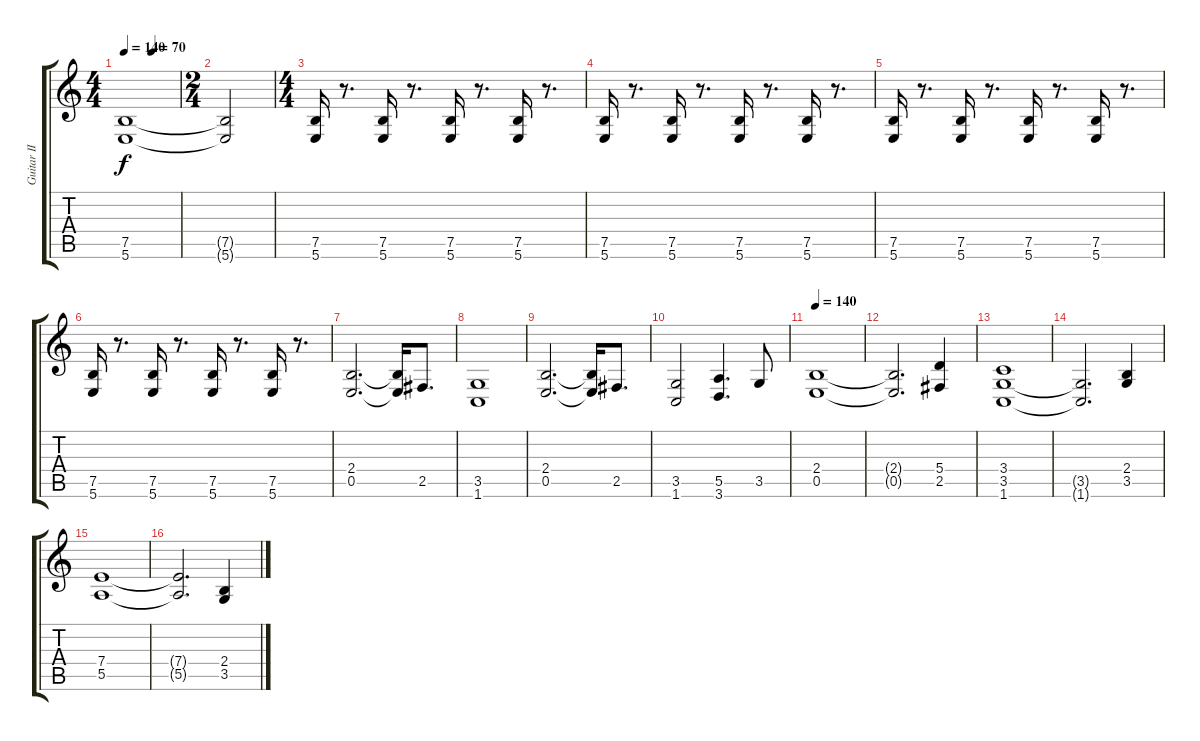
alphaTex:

\track ("Guitar II" "Guitar II") {instrument distortionguitar}
\staff {score tabs}
\tuning (B3 Gb3 D3 A2 E2 B1) {hide}
\ts (4 4)
\tempo 140
\tempo (70 0.5)
\clef g2
\ks c
(7.5{t} 5.6{t}).1{dy f} |
\ts (2 4)
(7.5{t} 5.6{t}).2 |
\ts (4 4)
(7.5 5.6).16 r.8{d} (7.5 5.6).16 r.8{d} (7.5 5.6).16 r.8{d} (7.5 5.6).16 r.8{d} |
(7.5 5.6).16 r.8{d} (7.5 5.6).16 r.8{d} (7.5 5.6).16 r.8{d} (7.5 5.6).16 r.8{d} |
(7.5 5.6).16 r.8{d} (7.5 5.6).16 r.8{d} (7.5 5.6).16 r.8{d} (7.5 5.6).16 r.8{d} |
(7.5 5.6).16 r.8{d} (7.5 5.6).16 r.8{d} (7.5 5.6).16 r.8{d} (7.5 5.6).16 r.8{d} |
(2.4 0.5).2{d} (2.4{t} 0.5{t}).16 2.5.8{d} |
(3.5 1.6).1 |
(2.4 0.5).2{d} (2.4{t} 0.5{t}).16 2.5.8{d} |
(3.5 1.6).2 (5.5 3.6).4{d} 3.5.8 |
\tempo 140
(2.4 0.5).1 |
(2.4{t} 0.5{t}).2{d} (5.4 2.5).4 |
(3.4 3.5 1.6).1 |
(3.5{t} 1.6{t}).2{d} (2.4 3.5).4 |
(7.4 5.5).1 |
(7.4{t} 5.5{t}).2{d} (2.4 3.5).4
